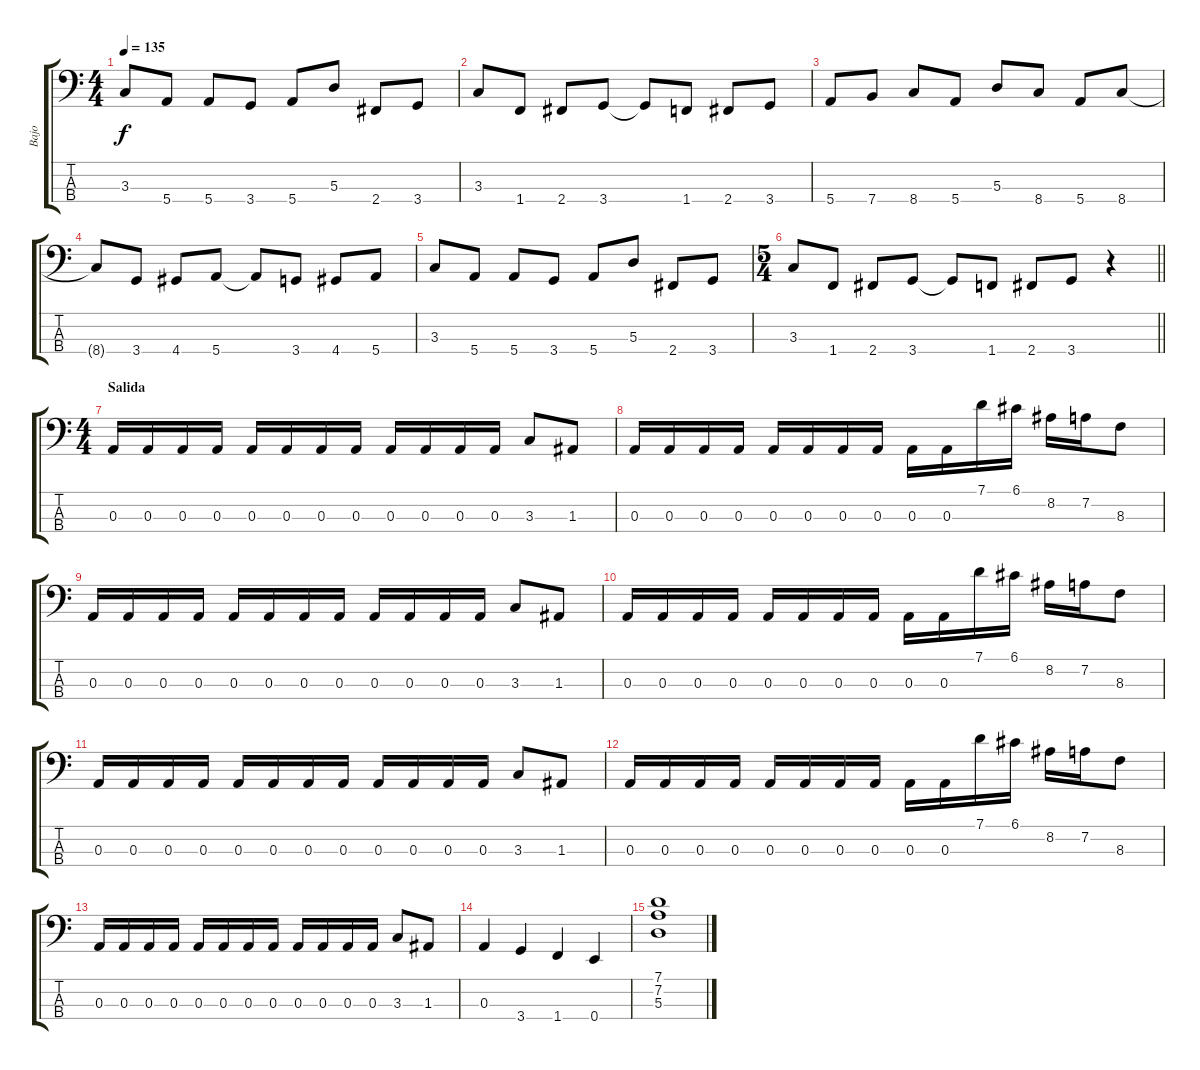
\track ("Bajo" "Bajo") {instrument electricbassfinger}
\staff {score tabs}
\tuning (G2 D2 A1 E1) {hide}
\ts (4 4)
\tempo 135
\clef f4
\ks aminor
3.3.8{dy f} 5.4.8 5.4.8 3.4.8 5.4.8 5.3.8 2.4.8 3.4.8 |
3.3.8 1.4.8 2.4.8 3.4.8 3.4{t}.8 1.4.8 2.4.8 3.4.8 |
5.4.8 7.4.8 8.4.8 5.4.8 5.3.8 8.4.8 5.4.8 8.4.8 |
8.4{t}.8 3.4.8 4.4.8 5.4.8 5.4{t}.8 3.4.8 4.4.8 5.4.8 |
3.3.8 5.4.8 5.4.8 3.4.8 5.4.8 5.3.8 2.4.8 3.4.8 |
\ts (5 4)
\barLineRight lightlight
3.3.8 1.4.8 2.4.8 3.4.8 3.4{t}.8 1.4.8 2.4.8 3.4.8 r.4 |
\ts (4 4)
\section ("" "Salida")
0.3.16 0.3.16 0.3.16 0.3.16 0.3.16 0.3.16 0.3.16 0.3.16 0.3.16 0.3.16 0.3.16 0.3.16 3.3.8 1.3.8 |
0.3.16 0.3.16 0.3.16 0.3.16 0.3.16 0.3.16 0.3.16 0.3.16 0.3.16 0.3.16 7.1.16 6.1.16 8.2.16 7.2.16 8.3.8 |
0.3.16 0.3.16 0.3.16 0.3.16 0.3.16 0.3.16 0.3.16 0.3.16 0.3.16 0.3.16 0.3.16 0.3.16 3.3.8 1.3.8 |
0.3.16 0.3.16 0.3.16 0.3.16 0.3.16 0.3.16 0.3.16 0.3.16 0.3.16 0.3.16 7.1.16 6.1.16 8.2.16 7.2.16 8.3.8 |
0.3.16 0.3.16 0.3.16 0.3.16 0.3.16 0.3.16 0.3.16 0.3.16 0.3.16 0.3.16 0.3.16 0.3.16 3.3.8 1.3.8 |
0.3.16 0.3.16 0.3.16 0.3.16 0.3.16 0.3.16 0.3.16 0.3.16 0.3.16 0.3.16 7.1.16 6.1.16 8.2.16 7.2.16 8.3.8 |
0.3.16 0.3.16 0.3.16 0.3.16 0.3.16 0.3.16 0.3.16 0.3.16 0.3.16 0.3.16 0.3.16 0.3.16 3.3.8 1.3.8 |
0.3.4 3.4.4 1.4.4 0.4.4 |
(7.1 7.2 5.3).1
